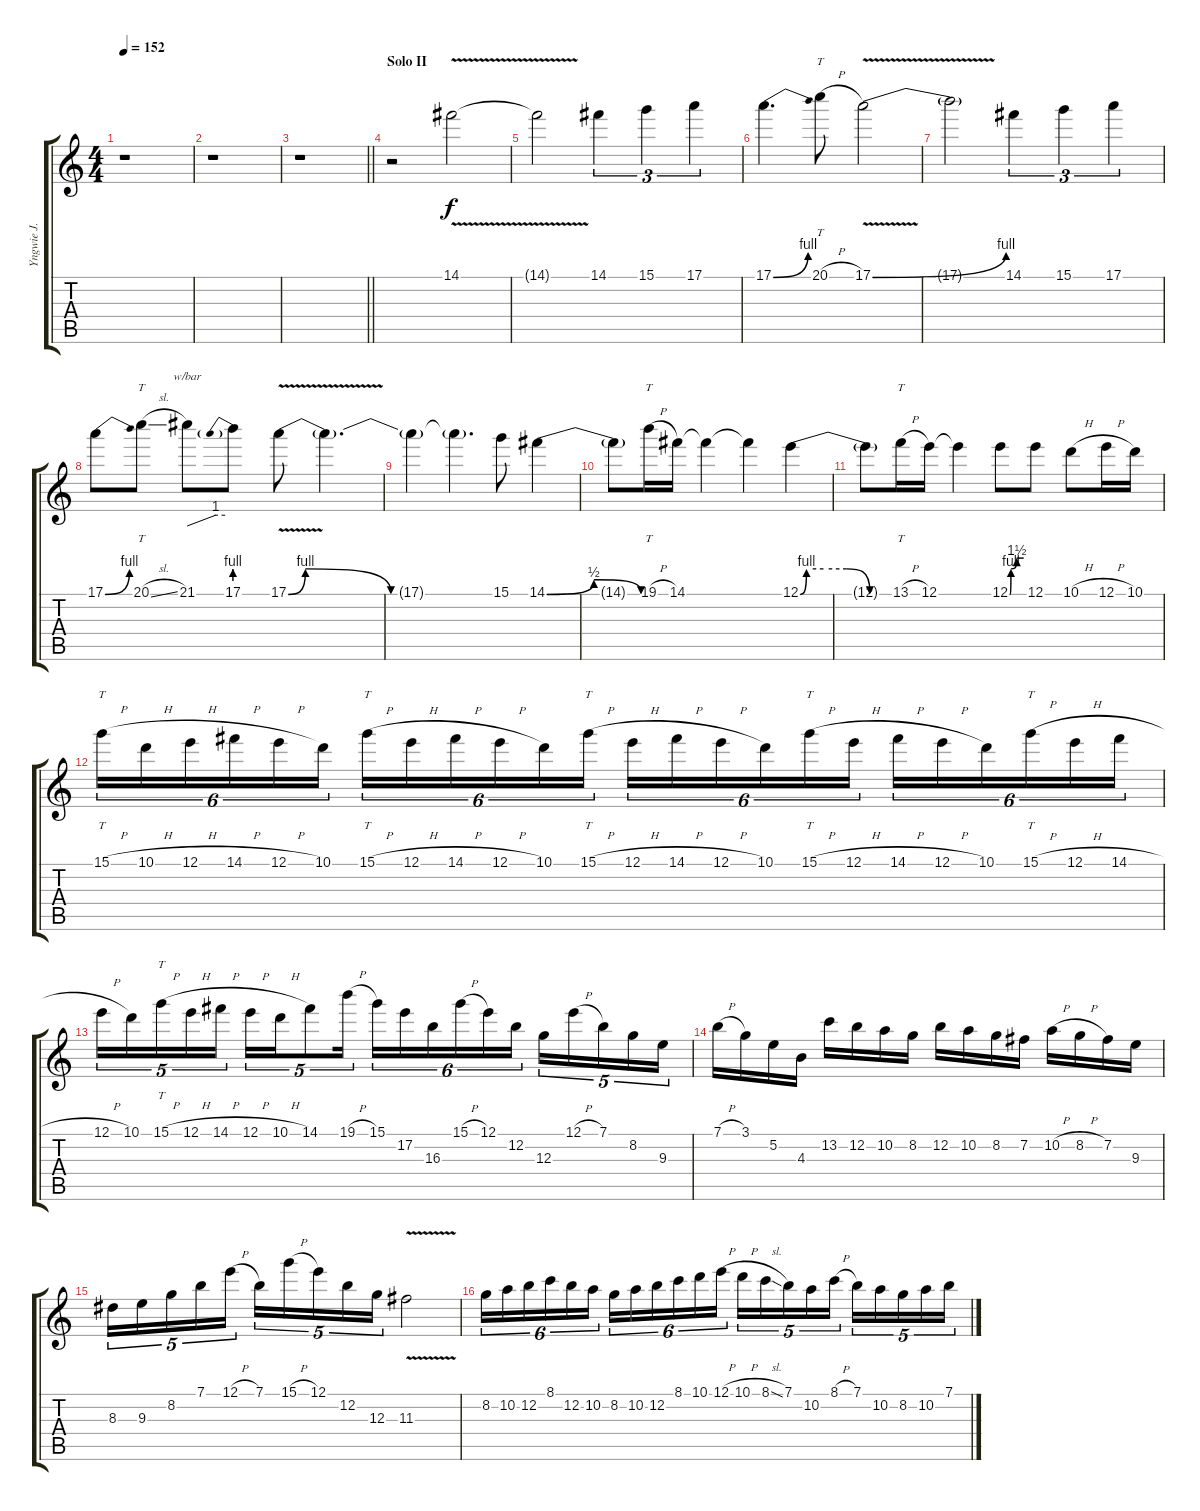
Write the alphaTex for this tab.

\track ("Yngwie J. Malmsteen (Solo)" "Yngwie J. ") {instrument overdrivenguitar}
\staff {score tabs}
\tuning (E4 B3 G3 D3 A2 E2) {hide}
\ts (4 4)
\tempo 152
\clef g2
\ks c
r.1{dy f} |
r.1 |
\barLineRight lightlight
r.1 |
\section ("" "Solo II")
r.2 14.1{v}.2 |
14.1{t}.2 14.1.4{tu (3 2)} 15.1.4{tu (3 2)} 17.1.4{tu (3 2)} |
17.1{be (bend 0 0 60 4)}.4{d} 20.1{h}.8{tt} 17.1{be (bend 0 0 60 4) v}.2 |
17.1{t}.2 14.1.4{tu (3 2)} 15.1.4{tu (3 2)} 17.1.4{tu (3 2)} |
17.1{be (bend 0 0 60 4)}.8 20.1{sl}.8{tt} 21.1.8{tbe (custom default 0 0 45 4 60 4)} 17.1{be (prebend 0 4 60 4)}.8 17.1{be (custom 0 0 5 4 30 0 60 0) v}.8 17.1{t}.4{d} |
17.1{t}.4 17.1{t}.4{d} 15.1.8 14.1{be (bendrelease 0 0 15 2 30 2 60 0)}.4 |
14.1{t}.8 19.1{h}.16{tt} 14.1.16 14.1{t}.4 14.1{t}.4 12.1{be (custom 0 0 4 4 15 4 30 4 45 0 60 0)}.4 |
12.1{t}.8 13.1{h}.16{tt} 12.1.16 12.1{t}.4 12.1{be (custom 0 0 5 4 30 6 60 6)}.8 12.1.8 10.1{h}.8 12.1{h}.16 10.1.16 |
15.1{h}.16{tt tu (6 4)} 10.1{h}.16{tu (6 4)} 12.1{h}.16{tu (6 4)} 14.1{h}.16{tu (6 4)} 12.1{h}.16{tu (6 4)} 10.1.16{tu (6 4)} 15.1{h}.16{tt tu (6 4)} 12.1{h}.16{tu (6 4)} 14.1{h}.16{tu (6 4)} 12.1{h}.16{tu (6 4)} 10.1.16{tu (6 4)} 15.1{h}.16{tt tu (6 4)} 12.1{h}.16{tu (6 4)} 14.1{h}.16{tu (6 4)} 12.1{h}.16{tu (6 4)} 10.1.16{tu (6 4)} 15.1{h}.16{tt tu (6 4)} 12.1{h}.16{tu (6 4)} 14.1{h}.16{tu (6 4)} 12.1{h}.16{tu (6 4)} 10.1.16{tu (6 4)} 15.1{h}.16{tt tu (6 4)} 12.1{h}.16{tu (6 4)} 14.1{h}.16{tu (6 4)} |
12.1{h}.16{tu (5 4)} 10.1.16{tu (5 4)} 15.1{h}.16{tt tu (5 4)} 12.1{h}.16{tu (5 4)} 14.1{h}.16{tu (5 4)} 12.1{h}.16{tu (5 4)} 10.1{h}.16{tu (5 4)} 14.1.8{tu (5 4)} 19.1{h}.16{tu (5 4)} 15.1.16{tu (6 4)} 17.2.16{tu (6 4)} 16.3.16{tu (6 4)} 15.1{h}.16{tu (6 4)} 12.1.16{tu (6 4)} 12.2.16{tu (6 4)} 12.3.16{tu (5 4)} 12.1{h}.16{tu (5 4)} 7.1.16{tu (5 4)} 8.2.16{tu (5 4)} 9.3.16{tu (5 4)} |
7.1{h}.16 3.1.16 5.2.16 4.3.16 13.2.16 12.2.16 10.2.16 8.2.16 12.2.16 10.2.16 8.2.16 7.2.16 10.2{h}.16 8.2{h}.16 7.2.16 9.3.16 |
8.3.16{tu (5 4)} 9.3.16{tu (5 4)} 8.2.16{tu (5 4)} 7.1.16{tu (5 4)} 12.1{h}.16{tu (5 4)} 7.1.16{tu (5 4)} 15.1{h}.16{tu (5 4)} 12.1.16{tu (5 4)} 12.2.16{tu (5 4)} 12.3.16{tu (5 4)} 11.3{v}.2 |
8.2.16{tu (6 4)} 10.2.16{tu (6 4)} 12.2.16{tu (6 4)} 8.1.16{tu (6 4)} 12.2.16{tu (6 4)} 10.2.16{tu (6 4)} 8.2.16{tu (6 4)} 10.2.16{tu (6 4)} 12.2.16{tu (6 4)} 8.1.16{tu (6 4)} 10.1.16{tu (6 4)} 12.1{h}.16{tu (6 4)} 10.1{h}.16{tu (5 4)} 8.1{sl}.16{tu (5 4)} 7.1.16{tu (5 4)} 10.2.16{tu (5 4)} 8.1{h}.16{tu (5 4)} 7.1.16{tu (5 4)} 10.2.16{tu (5 4)} 8.2.16{tu (5 4)} 10.2.16{tu (5 4)} 7.1.16{tu (5 4)}
